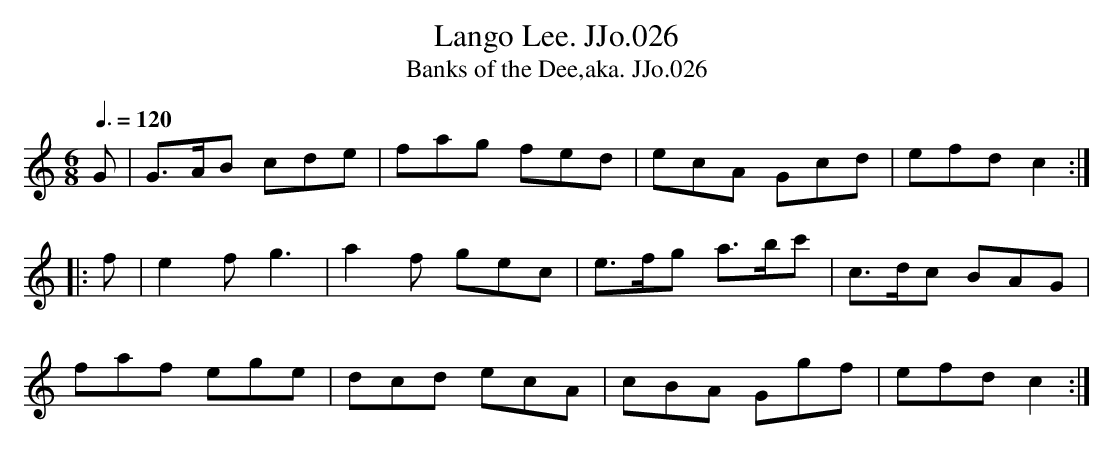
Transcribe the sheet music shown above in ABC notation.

X:1
T:Lango Lee. JJo.026
T:Banks of the Dee,aka. JJo.026
M:6/8
L:1/8
Q:3/8=120
K:C
G|G>AB cde|fag fed|ecA Gcd|efd c2:|
|:f|e2fg3|a2f gec|e>fg a>bc'|c>dc BAG|
faf ege|dcd ecA|cBA Ggf|efd c2:|
